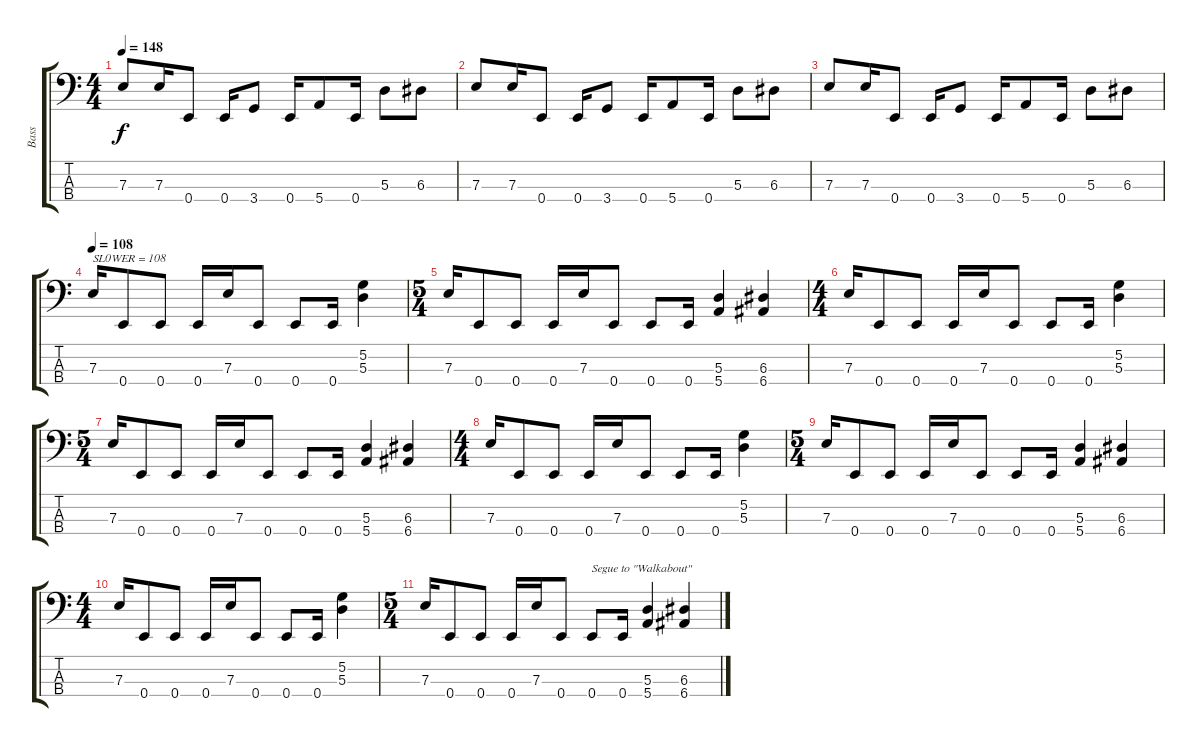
\track ("Bass" "Bass") {instrument electricbassfinger}
\staff {score tabs}
\tuning (G2 D2 A1 E1) {hide}
\ts (4 4)
\tempo 148
\clef f4
\ks c
7.3.8{dy f} 7.3.16 0.4.8 0.4.16 3.4.8 0.4.16 5.4.8 0.4.16 5.3.8 6.3.8 |
7.3.8 7.3.16 0.4.8 0.4.16 3.4.8 0.4.16 5.4.8 0.4.16 5.3.8 6.3.8 |
7.3.8 7.3.16 0.4.8 0.4.16 3.4.8 0.4.16 5.4.8 0.4.16 5.3.8 6.3.8 |
\tempo 108
7.3.16{txt "SL0WER = 108"} 0.4.8 0.4.8 0.4.16 7.3.16 0.4.8 0.4.8 0.4.16 (5.2 5.3).4 |
\ts (5 4)
7.3.16 0.4.8 0.4.8 0.4.16 7.3.16 0.4.8 0.4.8 0.4.16 (5.3 5.4).4 (6.3 6.4).4 |
\ts (4 4)
7.3.16 0.4.8 0.4.8 0.4.16 7.3.16 0.4.8 0.4.8 0.4.16 (5.2 5.3).4 |
\ts (5 4)
7.3.16 0.4.8 0.4.8 0.4.16 7.3.16 0.4.8 0.4.8 0.4.16 (5.3 5.4).4 (6.3 6.4).4 |
\ts (4 4)
7.3.16 0.4.8 0.4.8 0.4.16 7.3.16 0.4.8 0.4.8 0.4.16 (5.2 5.3).4 |
\ts (5 4)
7.3.16 0.4.8 0.4.8 0.4.16 7.3.16 0.4.8 0.4.8 0.4.16 (5.3 5.4).4 (6.3 6.4).4 |
\ts (4 4)
7.3.16{volume 0} 0.4.8 0.4.8 0.4.16 7.3.16 0.4.8 0.4.8 0.4.16 (5.2 5.3).4 |
\ts (5 4)
7.3.16 0.4.8 0.4.8 0.4.16 7.3.16 0.4.8 0.4.8{txt "Segue to \"Walkabout\""} 0.4.16 (5.3 5.4).4 (6.3 6.4).4
